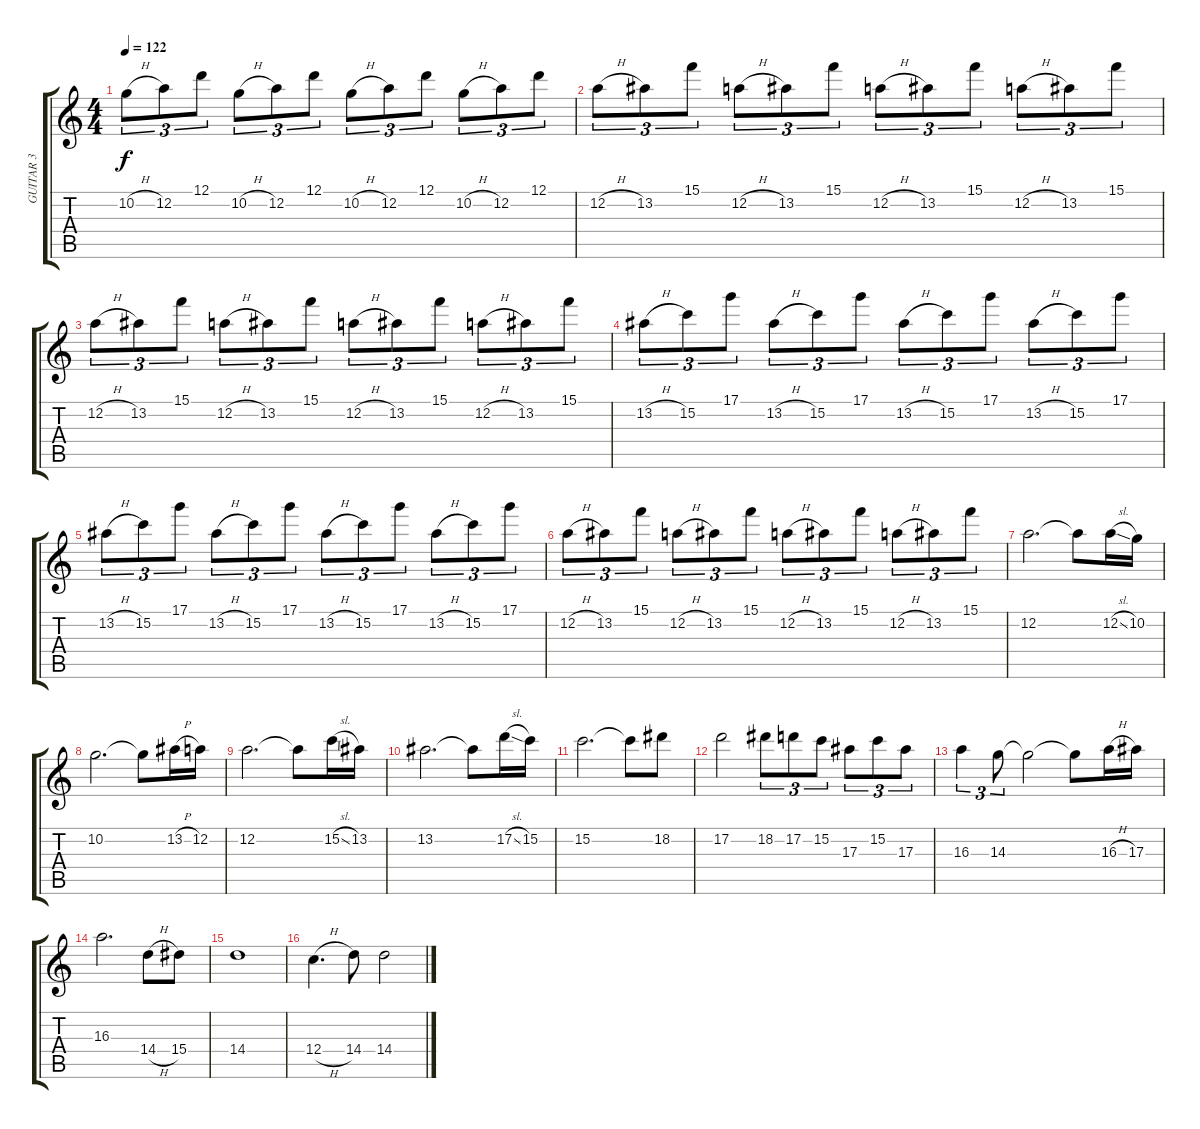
\track ("GUITAR 3" "GUITAR 3") {instrument distortionguitar}
\staff {score tabs}
\tuning (D4 A3 F3 C3 G2 D2) {hide}
\ts (4 4)
\tempo 122
\clef g2
\ks c
10.2{h}.8{tu (3 2) dy f} 12.2.8{tu (3 2)} 12.1.8{tu (3 2)} 10.2{h}.8{tu (3 2)} 12.2.8{tu (3 2)} 12.1.8{tu (3 2)} 10.2{h}.8{tu (3 2)} 12.2.8{tu (3 2)} 12.1.8{tu (3 2)} 10.2{h}.8{tu (3 2)} 12.2.8{tu (3 2)} 12.1.8{tu (3 2)} |
12.2{h}.8{tu (3 2)} 13.2.8{tu (3 2)} 15.1.8{tu (3 2)} 12.2{h}.8{tu (3 2)} 13.2.8{tu (3 2)} 15.1.8{tu (3 2)} 12.2{h}.8{tu (3 2)} 13.2.8{tu (3 2)} 15.1.8{tu (3 2)} 12.2{h}.8{tu (3 2)} 13.2.8{tu (3 2)} 15.1.8{tu (3 2)} |
12.2{h}.8{tu (3 2)} 13.2.8{tu (3 2)} 15.1.8{tu (3 2)} 12.2{h}.8{tu (3 2)} 13.2.8{tu (3 2)} 15.1.8{tu (3 2)} 12.2{h}.8{tu (3 2)} 13.2.8{tu (3 2)} 15.1.8{tu (3 2)} 12.2{h}.8{tu (3 2)} 13.2.8{tu (3 2)} 15.1.8{tu (3 2)} |
13.2{h}.8{tu (3 2)} 15.2.8{tu (3 2)} 17.1.8{tu (3 2)} 13.2{h}.8{tu (3 2)} 15.2.8{tu (3 2)} 17.1.8{tu (3 2)} 13.2{h}.8{tu (3 2)} 15.2.8{tu (3 2)} 17.1.8{tu (3 2)} 13.2{h}.8{tu (3 2)} 15.2.8{tu (3 2)} 17.1.8{tu (3 2)} |
13.2{h}.8{tu (3 2)} 15.2.8{tu (3 2)} 17.1.8{tu (3 2)} 13.2{h}.8{tu (3 2)} 15.2.8{tu (3 2)} 17.1.8{tu (3 2)} 13.2{h}.8{tu (3 2)} 15.2.8{tu (3 2)} 17.1.8{tu (3 2)} 13.2{h}.8{tu (3 2)} 15.2.8{tu (3 2)} 17.1.8{tu (3 2)} |
12.2{h}.8{tu (3 2)} 13.2.8{tu (3 2)} 15.1.8{tu (3 2)} 12.2{h}.8{tu (3 2)} 13.2.8{tu (3 2)} 15.1.8{tu (3 2)} 12.2{h}.8{tu (3 2)} 13.2.8{tu (3 2)} 15.1.8{tu (3 2)} 12.2{h}.8{tu (3 2)} 13.2.8{tu (3 2)} 15.1.8{tu (3 2)} |
12.2.2{d} 12.2{t}.8 12.2{sl}.16 10.2.16 |
10.2.2{d} 10.2{t}.8 13.2{h}.16 12.2.16 |
12.2.2{d} 12.2{t}.8 15.2{sl}.16 13.2.16 |
13.2.2{d} 13.2{t}.8 17.2{sl}.16 15.2.16 |
15.2.2{d} 15.2{t}.8 18.2.8 |
17.2.2 18.2.8{tu (3 2)} 17.2.8{tu (3 2)} 15.2.8{tu (3 2)} 17.3.8{tu (3 2)} 15.2.8{tu (3 2)} 17.3.8{tu (3 2)} |
16.3.4{tu (3 2)} 14.3.8{tu (3 2)} 14.3{t}.2 14.3{t}.8 16.3{h}.16 17.3.16 |
16.3.2{d} 14.4{h}.8 15.4.8 |
14.4.1 |
12.4{h}.4{d} 14.4.8 14.4.2
